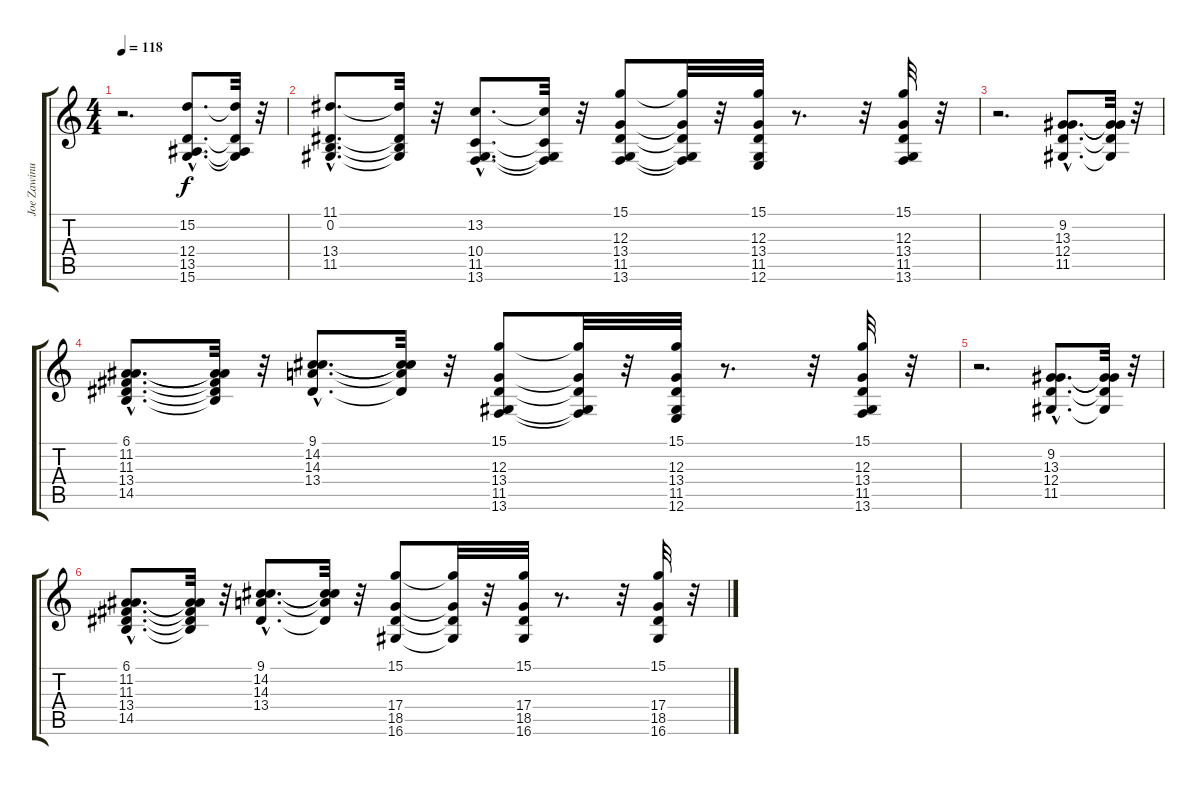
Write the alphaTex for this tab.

\track ("Joe Zawinul" "Joe Zawinu") {instrument electricpiano2}
\staff {score tabs}
\tuning (E4 B3 G3 D3 A2 E2) {hide}
\ts (4 4)
\tempo 118
\clef g2
\ks c
r.2{d dy f} (15.2{hac} 12.4{hac} 13.5{hac} 15.6{hac}).8{d} (15.2{t} 12.4{t} 13.5{t} 15.6{t}).32 r.32 |
(11.1{hac} 0.2{hac} 13.4{hac} 11.5{hac}).8{d} (11.1{t} 0.2{t} 13.4{t} 11.5{t}).32 r.32 (13.2{hac} 10.4{hac} 11.5{hac} 13.6{hac}).8{d} (13.2{t} 10.4{t} 11.5{t} 13.6{t}).32 r.32 (15.1 12.3 13.4 11.5 13.6).8 (15.1{t} 12.3{t} 13.4{t} 11.5{t} 13.6{t}).32 r.32 (15.1 12.3 13.4 11.5 12.6).32 r.8{d} r.32 (15.1 12.3 13.4 11.5 13.6).32 r.32 |
r.2{d} (9.2{hac} 13.3{hac} 12.4{hac} 11.5{hac}).8{d} (9.2{t} 13.3{t} 12.4{t} 11.5{t}).32 r.32 |
(6.1{hac} 11.2{hac} 11.3{hac} 13.4{hac} 14.5{hac}).8{d} (6.1{t} 11.2{t} 11.3{t} 13.4{t} 14.5{t}).32 r.32 (9.1{hac} 14.2{hac} 14.3{hac} 13.4{hac}).8{d} (9.1{t} 14.2{t} 14.3{t} 13.4{t}).32 r.32 (15.1 12.3 13.4 11.5 13.6).8 (15.1{t} 12.3{t} 13.4{t} 11.5{t} 13.6{t}).32 r.32 (15.1 12.3 13.4 11.5 12.6).32 r.8{d} r.32 (15.1 12.3 13.4 11.5 13.6).32 r.32 |
r.2{d} (9.2{hac} 13.3{hac} 12.4{hac} 11.5{hac}).8{d} (9.2{t} 13.3{t} 12.4{t} 11.5{t}).32 r.32 |
(6.1{hac} 11.2{hac} 11.3{hac} 13.4{hac} 14.5{hac}).8{d} (6.1{t} 11.2{t} 11.3{t} 13.4{t} 14.5{t}).32 r.32 (9.1{hac} 14.2{hac} 14.3{hac} 13.4{hac}).8{d} (9.1{t} 14.2{t} 14.3{t} 13.4{t}).32 r.32 (15.1 17.4 18.5 16.6).8 (15.1{t} 17.4{t} 18.5{t} 16.6{t}).32 r.32 (15.1 17.4 18.5 16.6).32 r.8{d} r.32 (15.1 17.4 18.5 16.6).32 r.32
